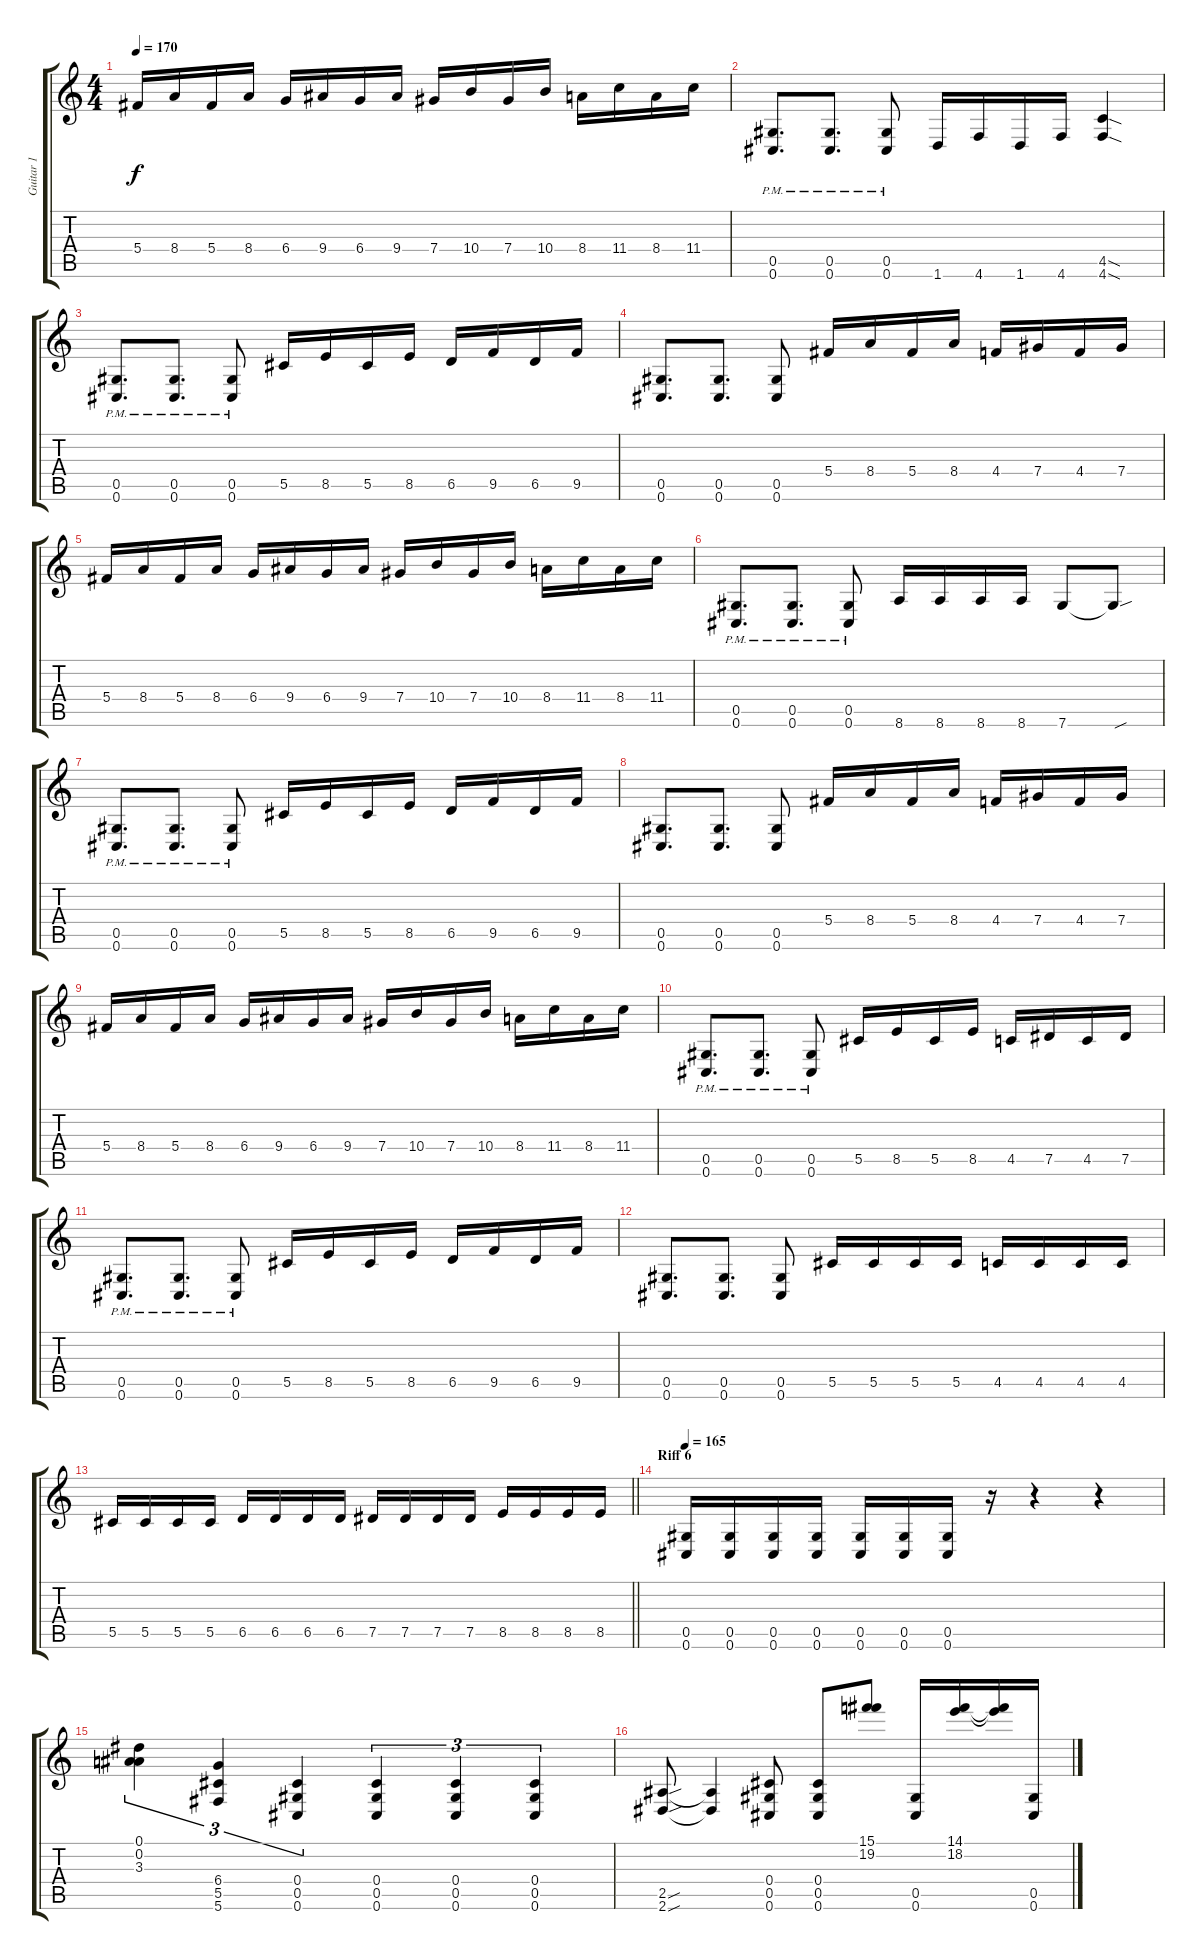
\track ("Guitar 1" "Guitar 1") {instrument distortionguitar}
\staff {score tabs}
\tuning (Eb4 Bb3 Gb3 Db3 Ab2 Db2) {hide}
\ts (4 4)
\tempo 170
\clef g2
\ks c
5.4.16{dy f} 8.4.16 5.4.16 8.4.16 6.4.16 9.4.16 6.4.16 9.4.16 7.4.16 10.4.16 7.4.16 10.4.16 8.4.16 11.4.16 8.4.16 11.4.16 |
(0.5{pm} 0.6{pm}).8{d} (0.5{pm} 0.6{pm}).8{d} (0.5{pm} 0.6{pm}).8 1.6.16 4.6.16 1.6.16 4.6.16 (4.5{sod} 4.6{sod}).4 |
(0.5{pm} 0.6{pm}).8{d} (0.5{pm} 0.6{pm}).8{d} (0.5{pm} 0.6{pm}).8 5.5.16 8.5.16 5.5.16 8.5.16 6.5.16 9.5.16 6.5.16 9.5.16 |
(0.5 0.6).8{d} (0.5 0.6).8{d} (0.5 0.6).8 5.4.16 8.4.16 5.4.16 8.4.16 4.4.16 7.4.16 4.4.16 7.4.16 |
5.4.16 8.4.16 5.4.16 8.4.16 6.4.16 9.4.16 6.4.16 9.4.16 7.4.16 10.4.16 7.4.16 10.4.16 8.4.16 11.4.16 8.4.16 11.4.16 |
(0.5{pm} 0.6{pm}).8{d} (0.5{pm} 0.6{pm}).8{d} (0.5{pm} 0.6{pm}).8 8.6.16 8.6.16 8.6.16 8.6.16 7.6.8 7.6{sou t}.8 |
(0.5{pm} 0.6{pm}).8{d} (0.5{pm} 0.6{pm}).8{d} (0.5{pm} 0.6{pm}).8 5.5.16 8.5.16 5.5.16 8.5.16 6.5.16 9.5.16 6.5.16 9.5.16 |
(0.5 0.6).8{d} (0.5 0.6).8{d} (0.5 0.6).8 5.4.16 8.4.16 5.4.16 8.4.16 4.4.16 7.4.16 4.4.16 7.4.16 |
5.4.16 8.4.16 5.4.16 8.4.16 6.4.16 9.4.16 6.4.16 9.4.16 7.4.16 10.4.16 7.4.16 10.4.16 8.4.16 11.4.16 8.4.16 11.4.16 |
(0.5{pm} 0.6{pm}).8{d} (0.5{pm} 0.6{pm}).8{d} (0.5{pm} 0.6{pm}).8 5.5.16 8.5.16 5.5.16 8.5.16 4.5.16 7.5.16 4.5.16 7.5.16 |
(0.5{pm} 0.6{pm}).8{d} (0.5{pm} 0.6{pm}).8{d} (0.5{pm} 0.6{pm}).8 5.5.16 8.5.16 5.5.16 8.5.16 6.5.16 9.5.16 6.5.16 9.5.16 |
(0.5 0.6).8{d} (0.5 0.6).8{d} (0.5 0.6).8 5.5.16 5.5.16 5.5.16 5.5.16 4.5.16 4.5.16 4.5.16 4.5.16 |
\barLineRight lightlight
5.5.16 5.5.16 5.5.16 5.5.16 6.5.16 6.5.16 6.5.16 6.5.16 7.5.16 7.5.16 7.5.16 7.5.16 8.5.16 8.5.16 8.5.16 8.5.16 |
\section ("" "Riff 6")
\tempo 165
(0.5 0.6).16 (0.5 0.6).16 (0.5 0.6).16 (0.5 0.6).16 (0.5 0.6).16 (0.5 0.6).16 (0.5 0.6).16 r.16 r.4 r.4 |
(0.1 0.2 3.3).4{tu (3 2)} (6.4 5.5 5.6).4{tu (3 2)} (0.4 0.5 0.6).4{tu (3 2)} (0.4 0.5 0.6).4{tu (3 2)} (0.4 0.5 0.6).4{tu (3 2)} (0.4 0.5 0.6).4{tu (3 2)} |
(2.5{sou} 2.6{sou}).8 (2.5{t} 2.6{t}).4 (0.4 0.5 0.6).8 (0.4 0.5 0.6).8 (15.1 19.2).8 (0.5 0.6).16 (14.1 18.2).16 (14.1{t} 18.2{t}).16 (0.5 0.6).16
